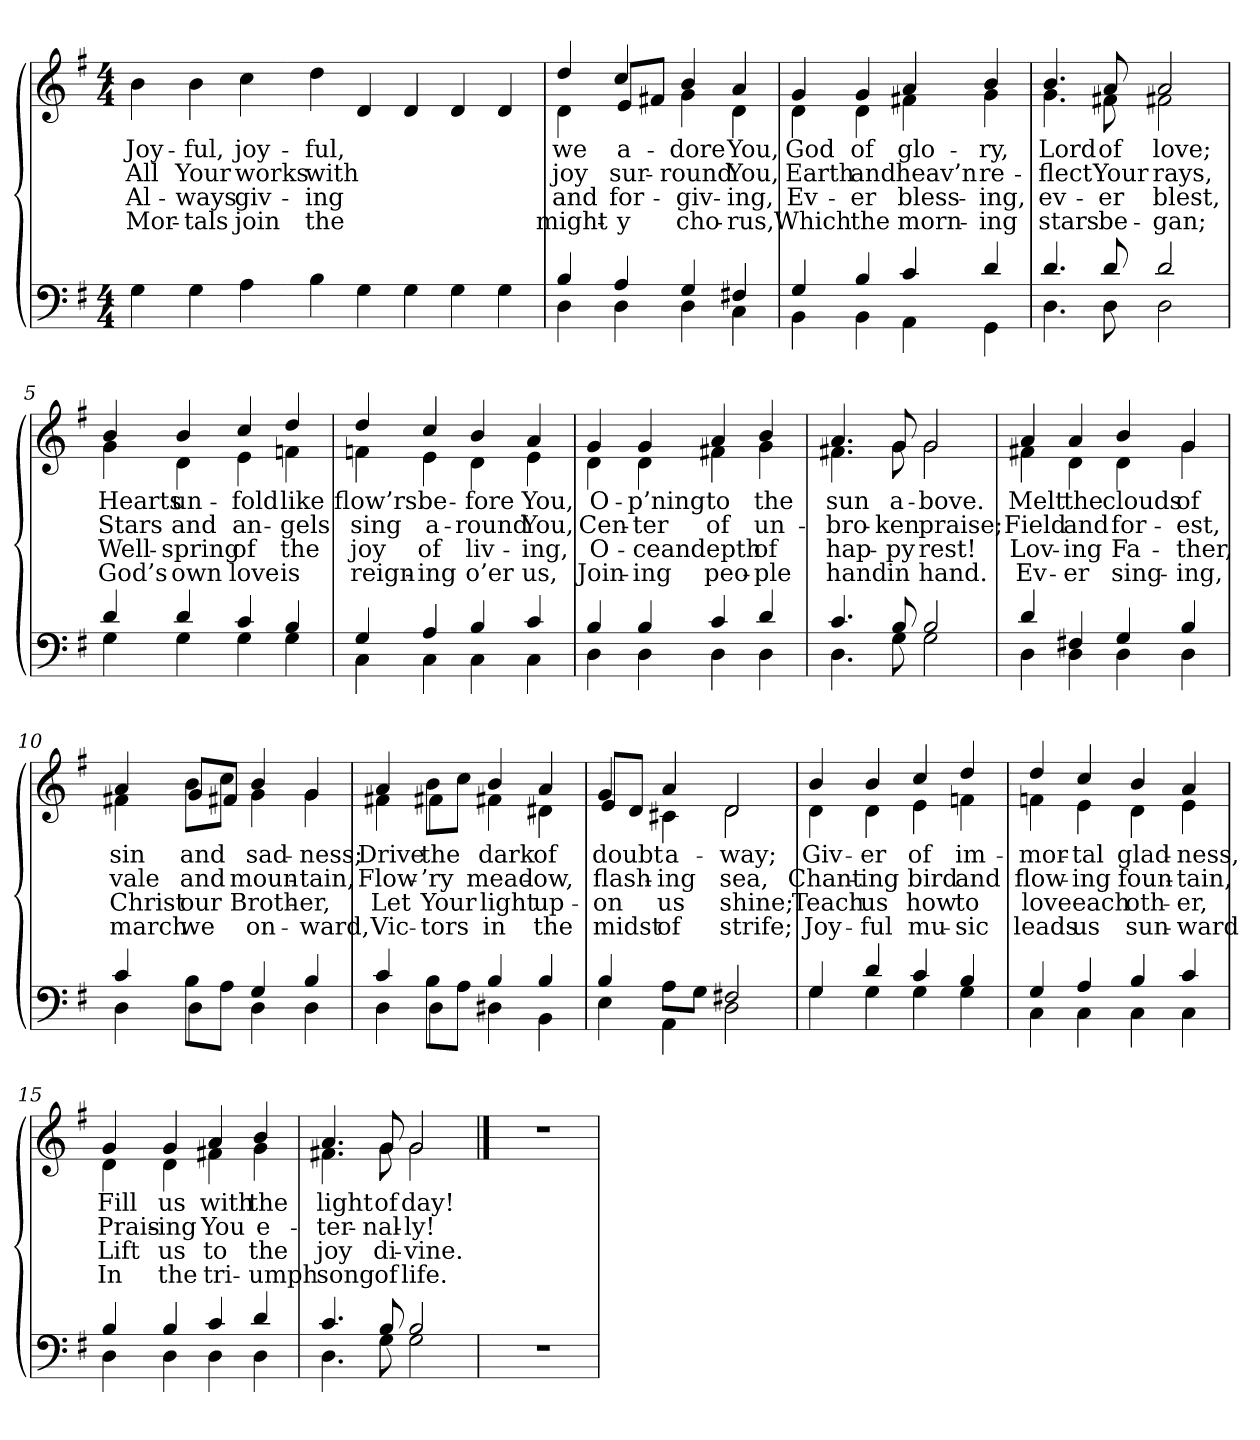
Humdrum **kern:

**kern	**kern	**text	**text	**text	**text
*part2	*part1	*part1	*part1	*part1	*part1
*staff2	*staff1	*staff1	*staff1	*staff1	*staff1
*clefF4	*clefG2	*	*	*	*
*k[f#]	*k[f#]	*	*	*	*
*G:	*G:	*	*	*	*
*M4/4	*M4/4	*	*	*	*
=1	=1	=1	=1	=1	=1
*^	*^	*	*	*	*
4G	1ryy	4b	1ryy	Joy-	All	Al-	Mor-
4G	.	4b	.	-ful,	Your	-ways	-tals
4A	.	4cc	.	joy-	works	giv-	join
4B	.	4dd	.	-ful,	with	-ing	the
1ryy	4G	1ryy	4d	.	.	.	.
.	4G	.	4d	.	.	.	.
.	4G	.	4d	.	.	.	.
.	4G	.	4d	.	.	.	.
=2	=2	=2	=2	=2	=2	=2	=2
4B	4D	4dd	4d	we	joy	and	might-
4A	4D	4cc	8e/L	a-	sur-	for-	-y
.	.	.	8f#X/J	.	.	.	.
4G	4D	4b	4g	-dore	-round	-giv-	cho-
4F#X	4C	4a	4d	You,	You,	-ing,	-rus,
=3	=3	=3	=3	=3	=3	=3	=3
4G	4BB	4g	4d	God	Earth	Ev-	Which
4B	4BB	4g	4d	of	and	-er	the
4c	4AA	4a	4f#X	glo-	heav’n	bless-	morn-
4d	4GG	4b	4g	-ry,	re-	-ing,	-ing
=4	=4	=4	=4	=4	=4	=4	=4
4.d	4.D	4.b	4.g	Lord	-flect	ev-	stars
8d	8D	8a	8f#X	of	Your	-er	be-
2d	2D	2a	2f#X	love;	rays,	blest,	-gan;
=5	=5	=5	=5	=5	=5	=5	=5
4d	4G	4b	4g	Hearts	Stars	Well-	God’s
4d	4G	4b	4d	un-	and	-spring	own
4c	4G	4cc	4e	-fold	an-	of	love
4B	4G	4dd	4f	like	-gels	the	is
=6	=6	=6	=6	=6	=6	=6	=6
4G	4C	4dd	4f	flow’rs	sing	joy	reign-
4A	4C	4cc	4e	be-	a-	of	-ing
4B	4C	4b	4d	-fore	-round	liv-	o’er
4c	4C	4a	4e	You,	You,	-ing,	us,
=7	=7	=7	=7	=7	=7	=7	=7
4B	4D	4g	4d	O-	Cen-	O-	Join-
4B	4D	4g	4d	-p’ning	-ter	-cean	-ing
4c	4D	4a	4f#X	to	of	depth	peo-
4d	4D	4b	4g	the	un-	of	-ple
=8	=8	=8	=8	=8	=8	=8	=8
4.c	4.D	4.a	4.f#X	sun	-bro-	hap-	hand
8B	8G	8g	8g	a-	-ken	-py	in
2B	2G	2g	2g	-bove.	praise;	rest!	hand.
=9	=9	=9	=9	=9	=9	=9	=9
4d	4D	4a	4f#X	Melt	Field	Lov-	Ev-
4F#X	4D	4a	4d	the	and	-ing	-er
4G	4D	4b	4d	clouds	for-	Fa-	sing-
4B	4D	4g	4g	of	-est,	-ther,	-ing,
=10	=10	=10	=10	=10	=10	=10	=10
4c	4D	4a	4f#X	sin	vale	Christ	march
8B\L	4D	8b\L	8g/L	and	and	our	we
8A\J	.	8cc\J	8f#X/J	.	.	.	.
4G	4D	4b	4g	sad-	moun-	Broth-	on-
4B	4D	4g	4g	-ness;	-tain,	-er,	-ward,
=11	=11	=11	=11	=11	=11	=11	=11
4c	4D	4a	4f#X	Drive	Flow-	Let	Vic-
8B\L	4D	8b\L	4f#X	the	-’ry	Your	-tors
8A\J	.	8cc\J	.	.	.	.	.
4B	4D#X	4b	4f#X	dark	mead-	light	in
4B	4BB	4a	4d#X	of	-ow,	up-	the
=12	=12	=12	=12	=12	=12	=12	=12
4B	4E	4g	8e/L	doubt	flash-	-on	midst
.	.	.	8d/J	.	.	.	.
8A\L	4AA	4a	4c#X	a-	-ing	us	of
8G\J	.	.	.	.	.	.	.
2F#X	2D	2d	2d	-way;	sea,	shine;	strife;
=13	=13	=13	=13	=13	=13	=13	=13
4G	4G	4b	4d	Giv-	Chant-	Teach	Joy-
4d	4G	4b	4d	-er	-ing	us	-ful
4c	4G	4cc	4e	of	bird	how	mu-
4B	4G	4dd	4f	im-	and	to	-sic
=14	=14	=14	=14	=14	=14	=14	=14
4G	4C	4dd	4f	-mor-	flow-	love	leads
4A	4C	4cc	4e	-tal	-ing	each	us
4B	4C	4b	4d	glad-	foun-	oth-	sun-
4c	4C	4a	4e	-ness,	-tain,	-er,	-ward
=15	=15	=15	=15	=15	=15	=15	=15
4B	4D	4g	4d	Fill	Prais-	Lift	In
4B	4D	4g	4d	us	-ing	us	the
4c	4D	4a	4f#X	with	You	to	tri-
4d	4D	4b	4g	the	e-	the	-umph
=16	=16	=16	=16	=16	=16	=16	=16
4.c	4.D	4.a	4.f#X	light	-ter-	joy	song
8B	8G	8g	8g	of	-nal-	di-	of
2B	2G	2g	2g	day!	-ly!	-vine.	life.
*v	*v	*	*	*	*	*	*
*	*v	*v	*	*	*	*
=17	==17	==17	==17	==17	==17
1r	1r	.	.	.	.
=	=	=	=	=	=
*-	*-	*-	*-	*-	*-
